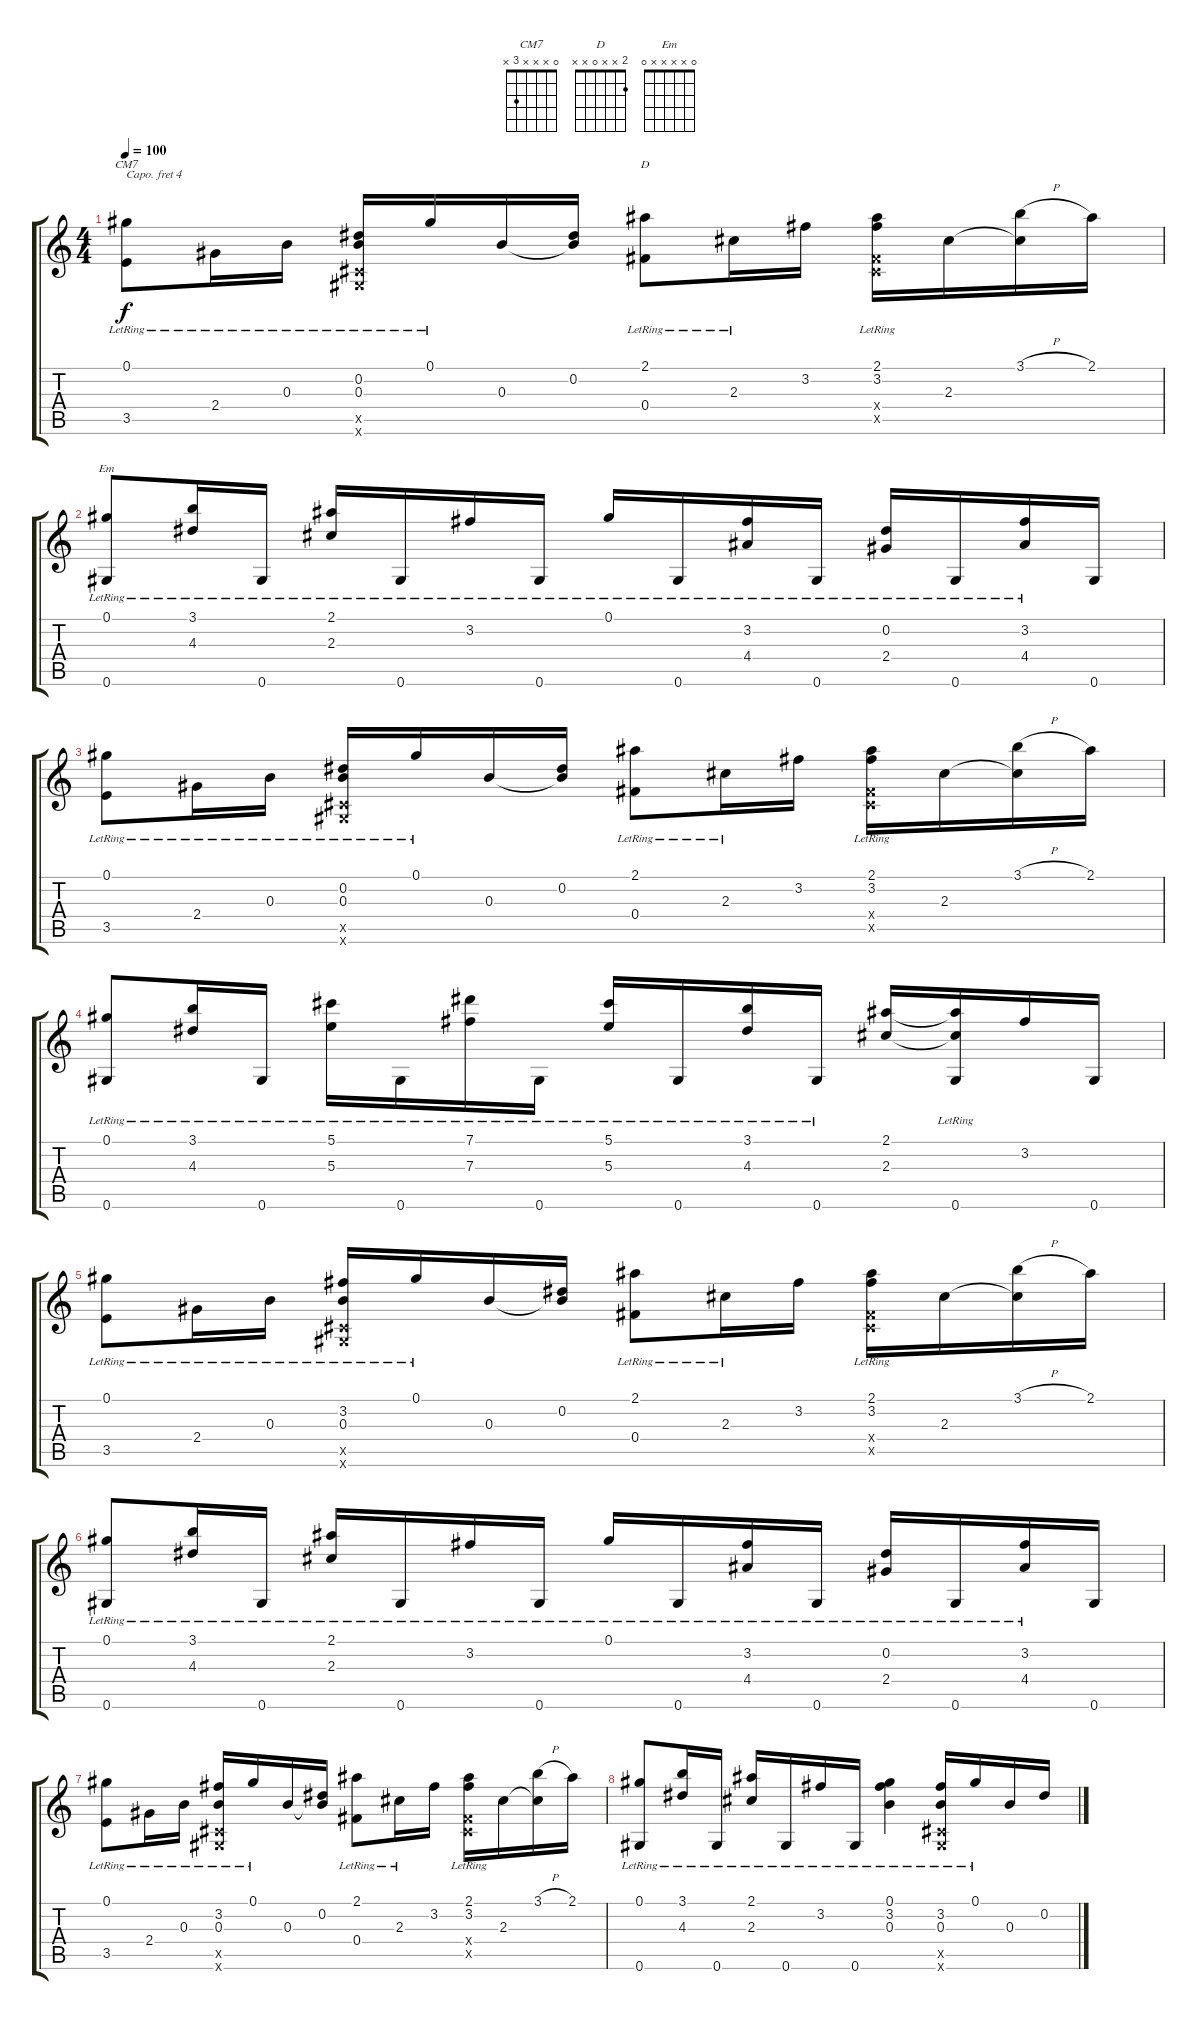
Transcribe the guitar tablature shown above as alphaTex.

\track "" {instrument acousticguitarsteel}
\staff {score tabs}
\capo 4
\tuning (E4 B3 G3 D3 A2 E2) {hide}
\chord ("CM7" 0 x x x 3 x)
\chord ("D" 2 x x 0 x x)
\chord ("Em" 0 x x x x 0)
\ts (4 4)
\tempo 100
\clef g2
\ks c
(0.1{lr} 3.5{lr}).8{ch "CM7" dy f} 2.4{lr}.16 0.3{lr}.16 (0.2{lr} 0.3 0.5{x} 0.6{x}).16 0.1{lr}.16 0.3.16 (0.2 0.3{t}).16 (2.1{lr} 0.4{lr}).8{ch "D"} 2.3{lr}.16 3.2.16 (2.1{lr} 3.2 0.4{x} 0.5{x}).16 2.3.16 (3.1{h} 2.3{t}).16 2.1.16 |
(0.1 0.6{lr}).8{ch "Em"} (3.1{lr} 4.3{lr}).16 0.6{lr}.16 (2.1{lr} 2.3{lr}).16 0.6{lr}.16 3.2{lr}.16 0.6{lr}.16 0.1{lr}.16 0.6{lr}.16 (3.2{lr} 4.4{lr}).16 0.6{lr}.16 (0.2 2.4{lr}).16 0.6{lr}.16 (3.2{lr} 4.4{lr}).16 0.6.16 |
(0.1{lr} 3.5{lr}).8 2.4{lr}.16 0.3{lr}.16 (0.2{lr} 0.3 0.5{x} 0.6{x}).16 0.1{lr}.16 0.3.16 (0.2 0.3{t}).16 (2.1{lr} 0.4{lr}).8 2.3{lr}.16 3.2.16 (2.1{lr} 3.2 0.4{x} 0.5{x}).16 2.3.16 (3.1{h} 2.3{t}).16 2.1.16 |
(0.1 0.6{lr}).8 (3.1{lr} 4.3{lr}).16 0.6{lr}.16 (5.1{lr} 5.3{lr}).16 0.6{lr}.16 (7.1{lr} 7.3{lr}).16 0.6{lr}.16 (5.1{lr} 5.3{lr}).16 0.6{lr}.16 (3.1{lr} 4.3{lr}).16 0.6{lr}.16 (2.1 2.3).16 (2.1{t} 2.3{t} 0.6{lr}).16 3.2.16 0.6.16 |
(0.1{lr} 3.5{lr}).8 2.4{lr}.16 0.3{lr}.16 (3.2{lr} 0.3 0.5{x} 0.6{x}).16 0.1{lr}.16 0.3.16 (0.2 0.3{t}).16 (2.1{lr} 0.4{lr}).8 2.3{lr}.16 3.2.16 (2.1{lr} 3.2 0.4{x} 0.5{x}).16 2.3.16 (3.1{h} 2.3{t}).16 2.1.16 |
(0.1 0.6{lr}).8 (3.1{lr} 4.3{lr}).16 0.6{lr}.16 (2.1{lr} 2.3{lr}).16 0.6{lr}.16 3.2{lr}.16 0.6{lr}.16 0.1{lr}.16 0.6{lr}.16 (3.2{lr} 4.4{lr}).16 0.6{lr}.16 (0.2 2.4{lr}).16 0.6{lr}.16 (3.2{lr} 4.4{lr}).16 0.6.16 |
(0.1{lr} 3.5{lr}).8 2.4{lr}.16 0.3{lr}.16 (3.2{lr} 0.3 0.5{x} 0.6{x}).16 0.1{lr}.16 0.3.16 (0.2 0.3{t}).16 (2.1{lr} 0.4{lr}).8 2.3{lr}.16 3.2.16 (2.1{lr} 3.2 0.4{x} 0.5{x}).16 2.3.16 (3.1{h} 2.3{t}).16 2.1.16 |
(0.1 0.6{lr}).8 (3.1{lr} 4.3{lr}).16 0.6{lr}.16 (2.1{lr} 2.3{lr}).16 0.6{lr}.16 3.2{lr}.16 0.6{lr}.16 (0.1{lr} 3.2 0.3).4 (3.2{lr} 0.3{lr} 0.5{x} 0.6{x}).16 0.1{lr}.16 0.3.16 0.2.16
